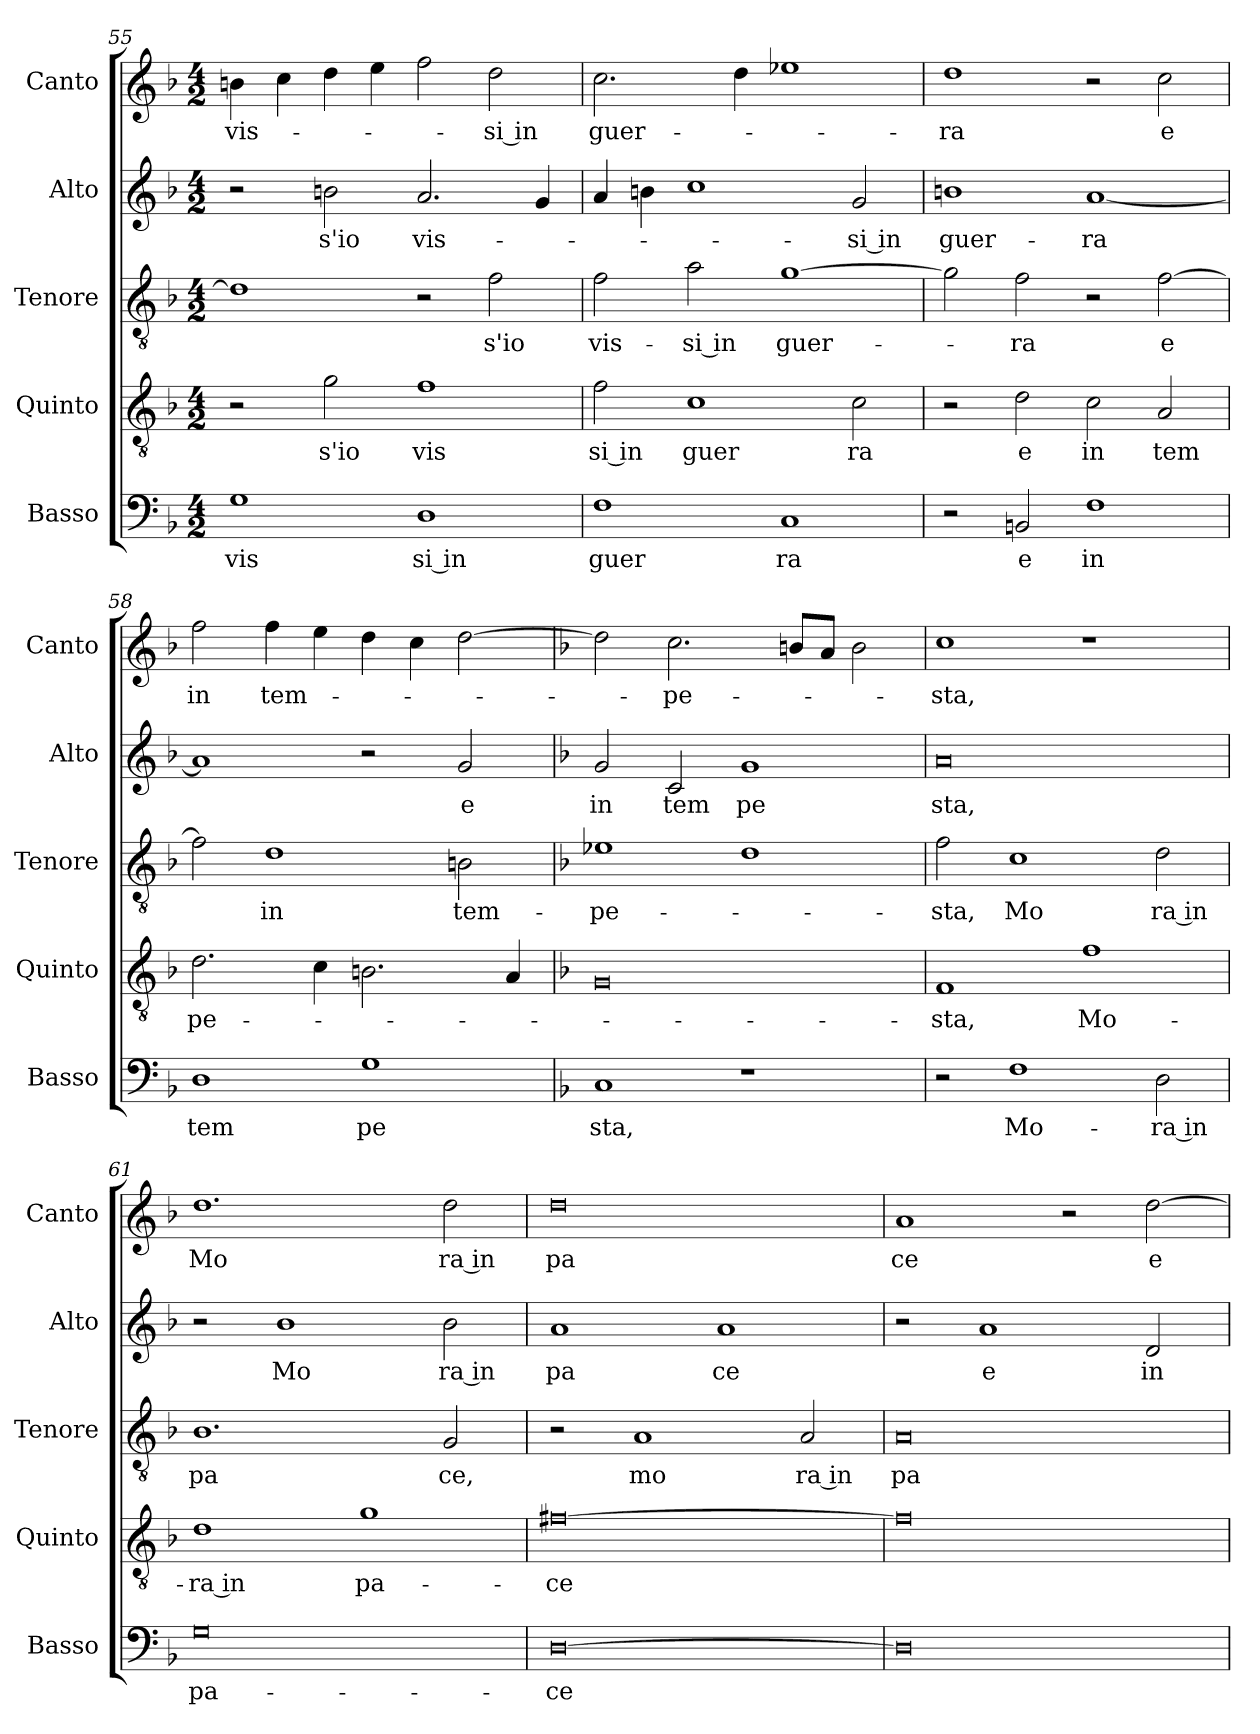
**kern	**text	**kern	**text	**kern	**text	**kern	**text	**kern	**text
*part5	*part5	*part4	*part4	*part3	*part3	*part2	*part2	*part1	*part1
*staff5	*staff5	*staff4	*staff4	*staff3	*staff3	*staff2	*staff2	*staff1	*staff1
*I"Basso	*	*I"Quinto	*	*I"Tenore	*	*I"Alto	*	*I"Canto	*
*I'Basso	*	*I'Quinto	*	*I'Tenore	*	*I'Alto	*	*I'Canto	*
!!LO:PB:g=z
*clefF4	*	*clefGv2	*	*clefGv2	*	*clefG2	*	*clefG2	*
*k[b-]	*	*k[b-]	*	*k[b-]	*	*k[b-]	*	*k[b-]	*
*F:	*	*F:	*	*F:	*	*F:	*	*F:	*
*M4/2	*	*M4/2	*	*M4/2	*	*M4/2	*	*M4/2	*
=55	=55	=55	=55	=55	=55	=55	=55	=55	=55
1G	vis	2r	.	1d]	.	2r	.	4bn\	vis-
.	.	.	.	.	.	.	.	4cc\	.
.	.	2g\	s'io	.	.	2bn\	s'io	4dd\	.
.	.	.	.	.	.	.	.	4ee\	.
1D	si in	1f	vis	2r	.	2.a/	vis-	2ff\	.
.	.	.	.	2f\	s'io	.	.	2dd\	-si in
.	.	.	.	.	.	4g/	.	.	.
=56	=56	=56	=56	=56	=56	=56	=56	=56	=56
1F	guer	2f\	si in	2f\	vis-	4a/	.	2.cc\	guer-
.	.	.	.	.	.	4bn\	.	.	.
.	.	1c	guer	2a\	si in	1cc	.	.	.
.	.	.	.	.	.	.	.	4dd\	.
1C	ra	.	.	[1g	guer-	.	.	1ee-X	.
.	.	2c\	ra	.	.	2g/	si in	.	.
=57	=57	=57	=57	=57	=57	=57	=57	=57	=57
2r	.	2r	.	2g\]	.	1bn	guer-	1dd	-ra
2BBn/	e	2d\	e	2f\	-ra	.	.	.	.
1F	in	2c\	in	2r	.	[1a	-ra	2r	.
.	.	2A/	tem	[2f\	e	.	.	2cc\	e
=58	=58	=58	=58	=58	=58	=58	=58	=58	=58
1D	tem	2.d\	pe-	2f\]	.	1a]	.	2ff\	in
.	.	.	.	1d	in	.	.	4ff\	tem-
.	.	4c\	.	.	.	.	.	4ee\	.
1G	pe	2.Bn\	.	.	.	2r	.	4dd\	.
.	.	.	.	.	.	.	.	4cc\	.
.	.	.	.	2Bn\	tem-	2g/	e	[2dd\	.
.	.	4A/	.	.	.	.	.	.	.
!!LO:LB:g=z
=59	=59	=59	=59	=59	=59	=59	=59	=59	=59
*k[b-]	*	*k[b-]	*	*k[b-]	*	*k[b-]	*	*k[b-]	*
*F:	*	*F:	*	*F:	*	*F:	*	*F:	*
1C	sta,	0G	.	1e-X	-pe-	2g/	in	2dd\]	.
.	.	.	.	.	.	2c/	tem	2.cc\	-pe-
1r	.	.	.	1d	.	1g	pe	.	.
.	.	.	.	.	.	.	.	8bn/L	.
.	.	.	.	.	.	.	.	8a/J	.
.	.	.	.	.	.	.	.	2b\	.
=60	=60	=60	=60	=60	=60	=60	=60	=60	=60
2r	.	1F	-sta,	2f\	-sta,	0a	sta,	1cc	-sta,
1F	Mo-	.	.	1c	Mo	.	.	.	.
.	.	1f	Mo-	.	.	.	.	1r	.
2D\	ra in	.	.	2d\	ra in	.	.	.	.
=61	=61	=61	=61	=61	=61	=61	=61	=61	=61
0G	pa-	1d	ra in	1.B-	pa	2r	.	1.dd	Mo
.	.	.	.	.	.	1b-	Mo	.	.
.	.	1g	pa-	.	.	.	.	.	.
.	.	.	.	2G/	ce,	2b-\	ra in	2dd\	ra in
=62	=62	=62	=62	=62	=62	=62	=62	=62	=62
[0D	-ce	[0f#X	-ce	2r	.	1a	pa	0dd	pa
.	.	.	.	1A	mo	.	.	.	.
.	.	.	.	.	.	1a	ce	.	.
.	.	.	.	2A/	ra in	.	.	.	.
!!LO:PB:g=z
=63	=63	=63	=63	=63	=63	=63	=63	=63	=63
0D]	.	0f#]	.	0A	pa	2r	.	1a	ce
.	.	.	.	.	.	1a	e	.	.
.	.	.	.	.	.	.	.	2r	.
.	.	.	.	.	.	2d/	in	[2dd\	e
=	=	=	=	=	=	=	=	=	=
*-	*-	*-	*-	*-	*-	*-	*-	*-	*-
